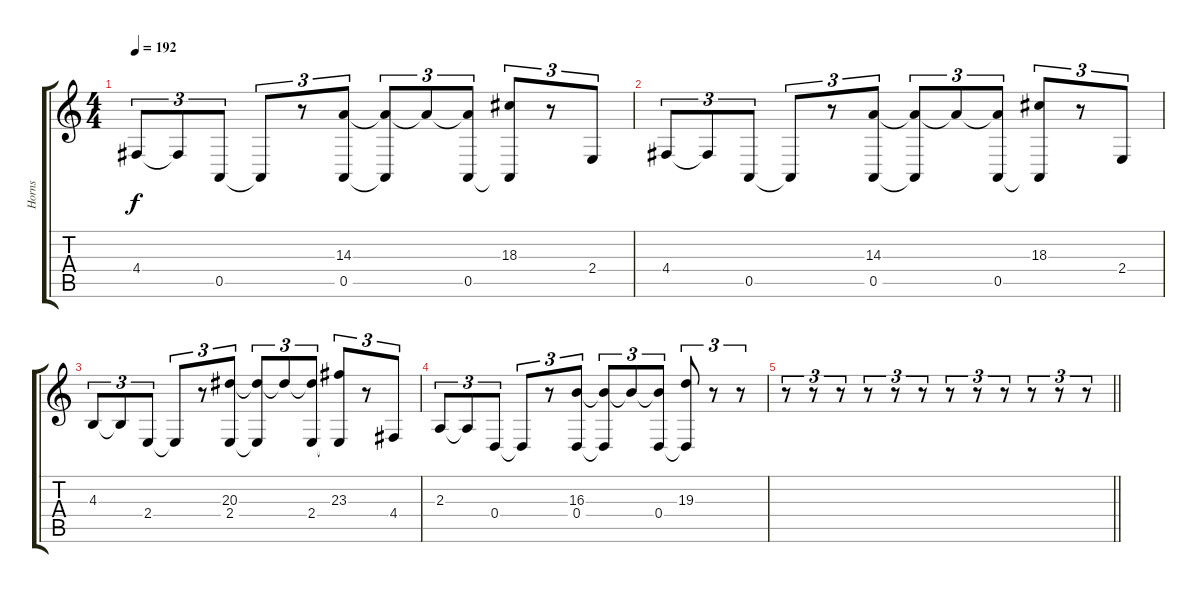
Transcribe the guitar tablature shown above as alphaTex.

\track ("Horns" "Horns") {instrument brasssection}
\staff {score tabs}
\tuning (E4 B3 G3 D3 A2 E2) {hide}
\ts (4 4)
\tempo 192
\clef g2
\ks c
4.4.8{tu (3 2) dy f} 4.4{t}.8{tu (3 2)} 0.5.8{tu (3 2)} 0.5{t}.8{tu (3 2)} r.8{tu (3 2)} (14.3 0.5).8{tu (3 2)} (14.3{t} 0.5{t}).8{tu (3 2)} 14.3{t}.8{tu (3 2)} (14.3{t} 0.5).8{tu (3 2)} (18.3 0.5{t}).8{tu (3 2)} r.8{tu (3 2)} 2.4.8{tu (3 2)} |
4.4.8{tu (3 2)} 4.4{t}.8{tu (3 2)} 0.5.8{tu (3 2)} 0.5{t}.8{tu (3 2)} r.8{tu (3 2)} (14.3 0.5).8{tu (3 2)} (14.3{t} 0.5{t}).8{tu (3 2)} 14.3{t}.8{tu (3 2)} (14.3{t} 0.5).8{tu (3 2)} (18.3 0.5{t}).8{tu (3 2)} r.8{tu (3 2)} 2.4.8{tu (3 2)} |
4.3.8{tu (3 2)} 4.3{t}.8{tu (3 2)} 2.4.8{tu (3 2)} 2.4{t}.8{tu (3 2)} r.8{tu (3 2)} (20.3 2.4).8{tu (3 2)} (20.3{t} 2.4{t}).8{tu (3 2)} 20.3{t}.8{tu (3 2)} (20.3{t} 2.4).8{tu (3 2)} (23.3 2.4{t}).8{tu (3 2)} r.8{tu (3 2)} 4.4.8{tu (3 2)} |
2.3.8{tu (3 2)} 2.3{t}.8{tu (3 2)} 0.4.8{tu (3 2)} 0.4{t}.8{tu (3 2)} r.8{tu (3 2)} (16.3 0.4).8{tu (3 2)} (16.3{t} 0.4{t}).8{tu (3 2)} 16.3{t}.8{tu (3 2)} (16.3{t} 0.4).8{tu (3 2)} (19.3 0.4{t}).8{tu (3 2)} r.8{tu (3 2)} r.8{tu (3 2)} |
\barLineRight lightlight
r.8{tu (3 2)} r.8{tu (3 2)} r.8{tu (3 2)} r.8{tu (3 2)} r.8{tu (3 2)} r.8{tu (3 2)} r.8{tu (3 2)} r.8{tu (3 2)} r.8{tu (3 2)} r.8{tu (3 2)} r.8{tu (3 2)} r.8{tu (3 2)}
